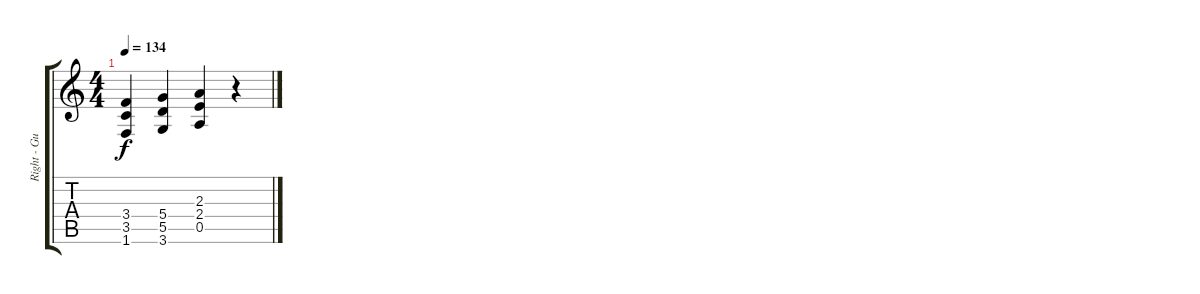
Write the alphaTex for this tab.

\track ("Right - Guitar" "Right - Gu") {instrument distortionguitar}
\staff {score tabs}
\tuning (E4 B3 G3 D3 A2 E2) {hide}
\ts (4 4)
\tempo 134
\clef g2
\ks c
(3.4 3.5 1.6).4{dy f} (5.4 5.5 3.6).4 (2.3 2.4 0.5).4 r.4
